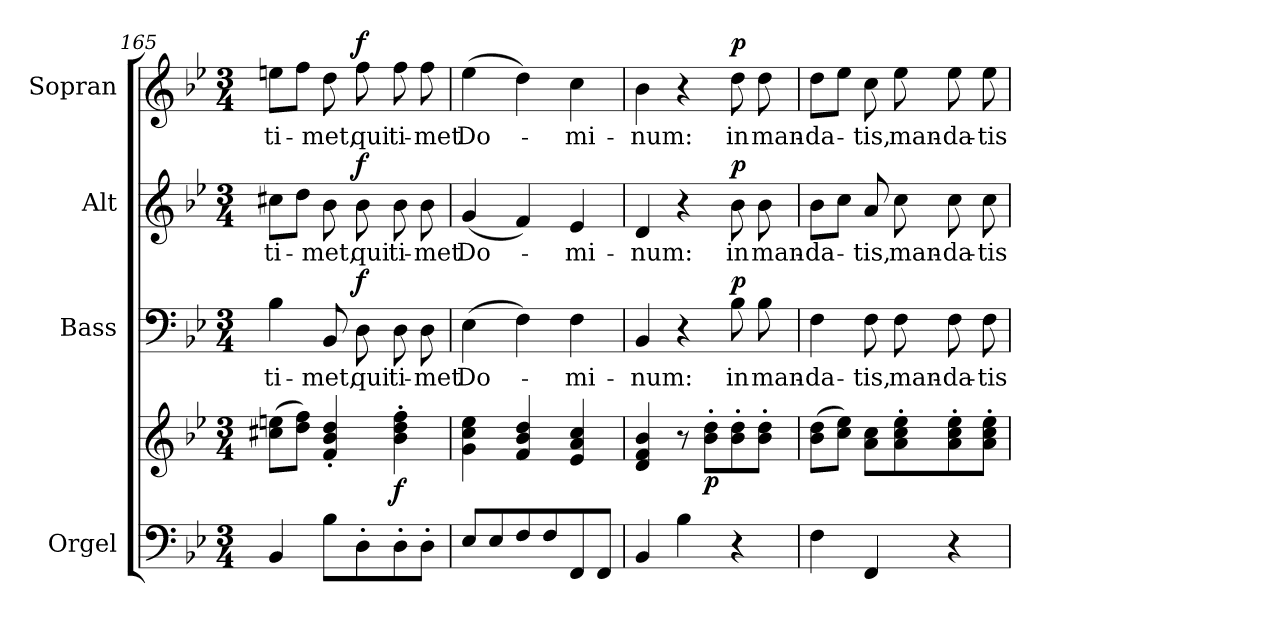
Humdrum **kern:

**kern	**kern	**dynam	**kern	**text	**dynam	**kern	**text	**dynam	**kern	**text	**dynam
*part4	*part4	*part4	*part3	*part3	*part3	*part2	*part2	*part2	*part1	*part1	*part1
*staff5	*staff4	*staff4/5	*staff3	*staff3	*staff3	*staff2	*staff2	*staff2	*staff1	*staff1	*staff1
*I"Orgel	*	*	*I"Bass	*	*	*I"Alt	*	*	*I"Sopran	*	*
*I'Org.	*	*	*I'B.	*	*	*I'A.	*	*	*I'S.	*	*
*clefF4	*clefG2	*	*clefF4	*	*	*clefG2	*	*	*clefG2	*	*
*k[b-e-]	*k[b-e-]	*	*k[b-e-]	*	*	*k[b-e-]	*	*	*k[b-e-]	*	*
*B-:	*B-:	*	*B-:	*	*	*B-:	*	*	*B-:	*	*
*M3/4	*M3/4	*	*M3/4	*	*	*M3/4	*	*	*M3/4	*	*
=165	=165	=165	=165	=165	=165	=165	=165	=165	=165	=165	=165
!	!	!	!	!LO:LY:b	!	!	!LO:LY:b	!	!	!LO:LY:b	!
4BB-/	(>8cc#X\ 8een\L	.	4B-\	ti-	.	8cc#X\L	ti-	.	8een\L	ti-	.
.	8dd\ 8ff\J)	.	.	.	.	8dd\J	.	.	8ff\J	.	.
!	!	!	!	!LO:LY:b	!	!	!LO:LY:b	!	!	!LO:LY:b	!
8B-\L	4f/'< 4b-/'< 4dd/'<	.	8BB-/	-met,	.	8b-\	-met,	.	8dd\	-met,	.
!	!	!	!	!LO:LY:b	!LO:DY:a	!	!LO:LY:b	!LO:DY:a	!	!LO:LY:b	!LO:DY:a
8D'>\	.	.	8D\	qui	f	8b-\	qui	f	8ff\	qui	f
!	!	!LO:DY:b	!	!LO:LY:b	!	!	!LO:LY:b	!	!	!LO:LY:b	!
8D'>\	4b-\'> 4dd\'> 4ff\'>	f	8D\	ti-	.	8b-\	ti-	.	8ff\	ti-	.
!	!	!	!	!LO:LY:b	!	!	!LO:LY:b	!	!	!LO:LY:b	!
8D'>\J	.	.	8D\	-met	.	8b-\	-met	.	8ff\	-met	.
=166	=166	=166	=166	=166	=166	=166	=166	=166	=166	=166	=166
!	!	!	!	!LO:LY:b	!	!	!LO:LY:b	!	!	!LO:LY:b	!
8E-/L	4g\ 4cc\ 4ee-\	.	(>4E-\	Do-	.	(<4g/	Do-	.	(>4ee-\	Do-	.
8E-/	.	.	.	.	.	.	.	.	.	.	.
8F/	4f/ 4b-/ 4dd/	.	4F\)	.	.	4f/)	.	.	4dd\)	.	.
8F/	.	.	.	.	.	.	.	.	.	.	.
!	!	!	!	!LO:LY:b	!	!	!LO:LY:b	!	!	!LO:LY:b	!
8FF/	4e-/ 4a/ 4cc/	.	4F\	-mi-	.	4e-/	-mi-	.	4cc\	-mi-	.
8FF/J	.	.	.	.	.	.	.	.	.	.	.
=167	=167	=167	=167	=167	=167	=167	=167	=167	=167	=167	=167
!	!	!	!	!LO:LY:b	!	!	!LO:LY:b	!	!	!LO:LY:b	!
4BB-/	4d/ 4f/ 4b-/	.	4BB-/	-num:	.	4d/	-num:	.	4b-\	-num:	.
4B-\	8r	.	4r	.	.	4r	.	.	4r	.	.
!	!	!LO:DY:b	!	!	!	!	!	!	!	!	!
.	8b-\'> 8dd\'>L	p	.	.	.	.	.	.	.	.	.
!	!	!	!	!LO:LY:b	!LO:DY:a	!	!LO:LY:b	!LO:DY:a	!	!LO:LY:b	!LO:DY:a
4r	8b-\'> 8dd\'>	.	8B-\	in	p	8b-\	in	p	8dd\	in	p
!	!	!	!	!LO:LY:b	!	!	!LO:LY:b	!	!	!LO:LY:b	!
.	8b-\'> 8dd\'>J	.	8B-\	man-	.	8b-\	man-	.	8dd\	man-	.
!!LO:PB:g=z
=168	=168	=168	=168	=168	=168	=168	=168	=168	=168	=168	=168
!	!	!	!	!LO:LY:b	!	!	!LO:LY:b	!	!	!LO:LY:b	!
4F\	(>8b-\ 8dd\L	.	4F\	-da-	.	8b-\L	-da-	.	8dd\L	-da-	.
.	8cc\ 8ee-\J)	.	.	.	.	8cc\J	.	.	8ee-\J	.	.
!	!	!	!	!LO:LY:b	!	!	!LO:LY:b	!	!	!LO:LY:b	!
4FF/	8a\ 8cc\L	.	8F\	-tis,	.	8a/	-tis,	.	8cc\	-tis,	.
!	!	!	!	!LO:LY:b	!	!	!LO:LY:b	!	!	!LO:LY:b	!
.	8a\'> 8cc\'> 8ee-\'>	.	8F\	man-	.	8cc\	man-	.	8ee-\	man-	.
!	!	!	!	!LO:LY:b	!	!	!LO:LY:b	!	!	!LO:LY:b	!
4r	8a\'> 8cc\'> 8ee-\'>	.	8F\	-da-	.	8cc\	-da-	.	8ee-\	-da-	.
!	!	!	!	!LO:LY:b	!	!	!LO:LY:b	!	!	!LO:LY:b	!
.	8a\'> 8cc\'> 8ee-\'>J	.	8F\	-tis	.	8cc\	-tis	.	8ee-\	-tis	.
=	=	=	=	=	=	=	=	=	=	=	=
*-	*-	*-	*-	*-	*-	*-	*-	*-	*-	*-	*-
